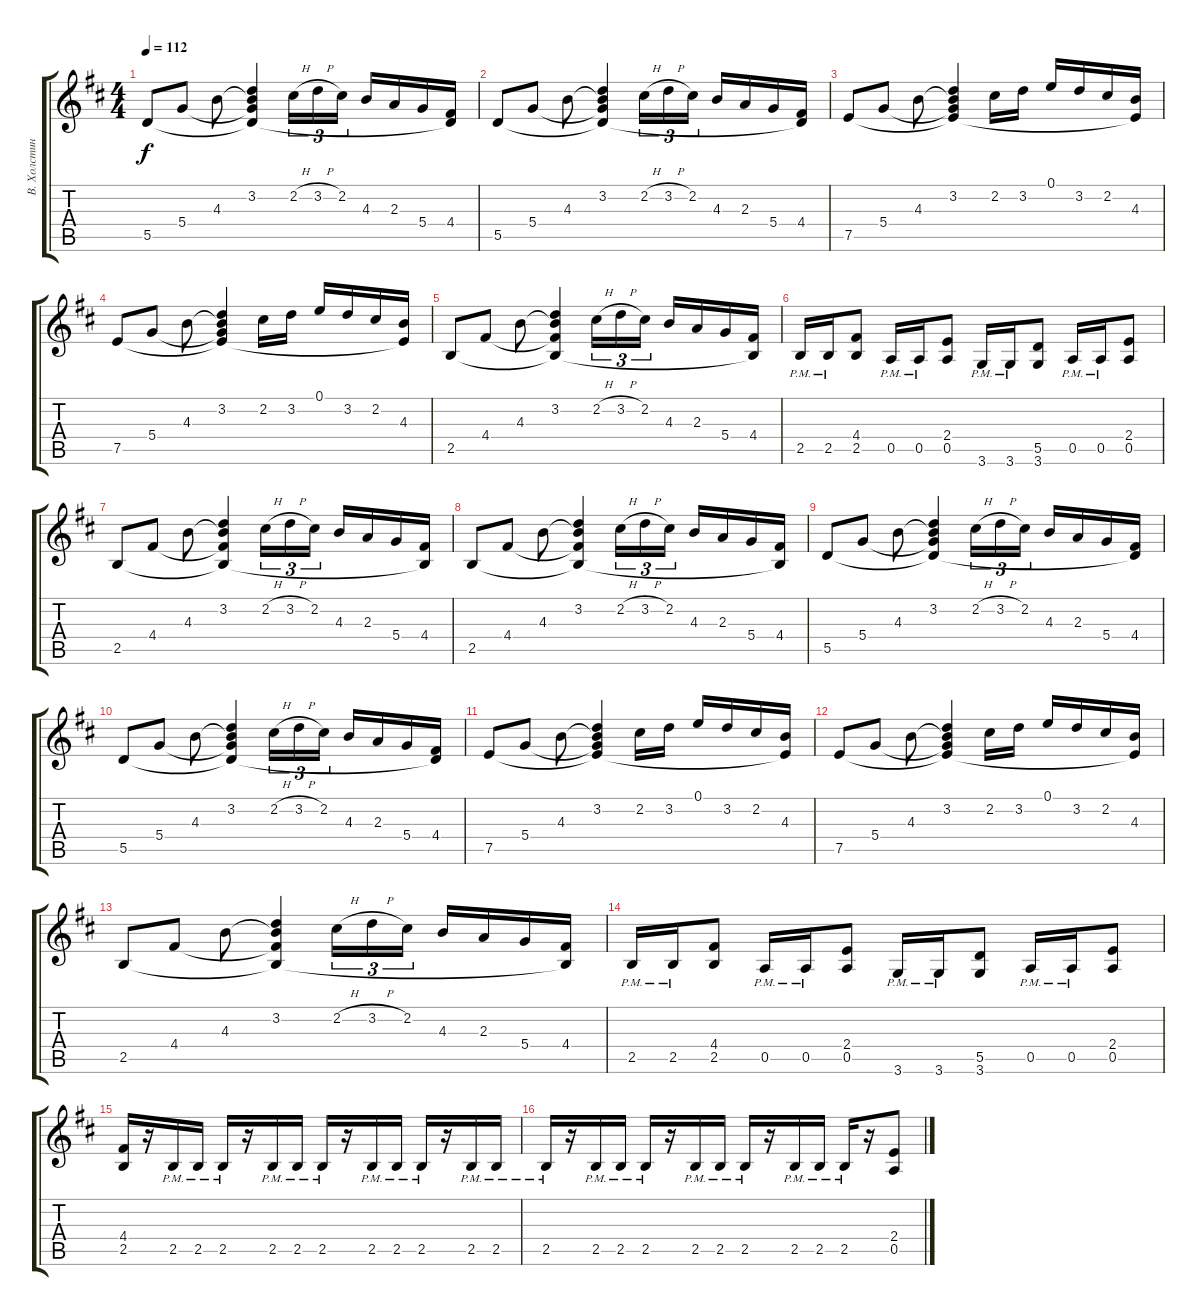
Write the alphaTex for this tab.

\track ("В. Холстинин" "В. Холстин") {instrument overdrivenguitar}
\staff {score tabs}
\tuning (E4 B3 G3 D3 A2 E2) {hide}
\ts (4 4)
\tempo 112
\clef g2
\ks d
5.5.8{dy f} 5.4.8 4.3.8 (3.2 4.3{t} 5.4{t} 5.5{t}).4 2.2{h}.16{tu (3 2)} 3.2{h}.16{tu (3 2)} 2.2.16{tu (3 2)} 4.3.16 2.3.16 5.4.16 (4.4 5.5{t}).16 |
5.5.8 5.4.8 4.3.8 (3.2 4.3{t} 5.4{t} 5.5{t}).4 2.2{h}.16{tu (3 2)} 3.2{h}.16{tu (3 2)} 2.2.16{tu (3 2)} 4.3.16 2.3.16 5.4.16 (4.4 5.5{t}).16 |
7.5.8 5.4.8 4.3.8 (3.2 4.3{t} 5.4{t} 7.5{t}).4 2.2.16 3.2.16 0.1.16 3.2.16 2.2.16 (4.3 7.5{t}).16 |
7.5.8 5.4.8 4.3.8 (3.2 4.3{t} 5.4{t} 7.5{t}).4 2.2.16 3.2.16 0.1.16 3.2.16 2.2.16 (4.3 7.5{t}).16 |
2.5.8 4.4.8 4.3.8 (3.2 4.3{t} 4.4{t} 2.5{t}).4 2.2{h}.16{tu (3 2)} 3.2{h}.16{tu (3 2)} 2.2.16{tu (3 2)} 4.3.16 2.3.16 5.4.16 (4.4 2.5{t}).16 |
2.5{pm}.16 2.5{pm}.16 (4.4 2.5).8 0.5{pm}.16 0.5{pm}.16 (2.4 0.5).8 3.6{pm}.16 3.6{pm}.16 (5.5 3.6).8 0.5{pm}.16 0.5{pm}.16 (2.4 0.5).8 |
2.5.8 4.4.8 4.3.8 (3.2 4.3{t} 4.4{t} 2.5{t}).4 2.2{h}.16{tu (3 2)} 3.2{h}.16{tu (3 2)} 2.2.16{tu (3 2)} 4.3.16 2.3.16 5.4.16 (4.4 2.5{t}).16 |
2.5.8 4.4.8 4.3.8 (3.2 4.3{t} 4.4{t} 2.5{t}).4 2.2{h}.16{tu (3 2)} 3.2{h}.16{tu (3 2)} 2.2.16{tu (3 2)} 4.3.16 2.3.16 5.4.16 (4.4 2.5{t}).16 |
5.5.8 5.4.8 4.3.8 (3.2 4.3{t} 5.4{t} 5.5{t}).4 2.2{h}.16{tu (3 2)} 3.2{h}.16{tu (3 2)} 2.2.16{tu (3 2)} 4.3.16 2.3.16 5.4.16 (4.4 5.5{t}).16 |
5.5.8 5.4.8 4.3.8 (3.2 4.3{t} 5.4{t} 5.5{t}).4 2.2{h}.16{tu (3 2)} 3.2{h}.16{tu (3 2)} 2.2.16{tu (3 2)} 4.3.16 2.3.16 5.4.16 (4.4 5.5{t}).16 |
7.5.8 5.4.8 4.3.8 (3.2 4.3{t} 5.4{t} 7.5{t}).4 2.2.16 3.2.16 0.1.16 3.2.16 2.2.16 (4.3 7.5{t}).16 |
7.5.8 5.4.8 4.3.8 (3.2 4.3{t} 5.4{t} 7.5{t}).4 2.2.16 3.2.16 0.1.16 3.2.16 2.2.16 (4.3 7.5{t}).16 |
2.5.8 4.4.8 4.3.8 (3.2 4.3{t} 4.4{t} 2.5{t}).4 2.2{h}.16{tu (3 2)} 3.2{h}.16{tu (3 2)} 2.2.16{tu (3 2)} 4.3.16 2.3.16 5.4.16 (4.4 2.5{t}).16 |
2.5{pm}.16 2.5{pm}.16 (4.4 2.5).8 0.5{pm}.16 0.5{pm}.16 (2.4 0.5).8 3.6{pm}.16 3.6{pm}.16 (5.5 3.6).8 0.5{pm}.16 0.5{pm}.16 (2.4 0.5).8 |
(4.4 2.5).16 r.16 2.5{pm}.16 2.5{pm}.16 2.5{pm}.16 r.16 2.5{pm}.16 2.5{pm}.16 2.5{pm}.16 r.16 2.5{pm}.16 2.5{pm}.16 2.5{pm}.16 r.16 2.5{pm}.16 2.5{pm}.16 |
2.5{pm}.16 r.16 2.5{pm}.16 2.5{pm}.16 2.5{pm}.16 r.16 2.5{pm}.16 2.5{pm}.16 2.5{pm}.16 r.16 2.5{pm}.16 2.5{pm}.16 2.5{pm}.16 r.16 (2.4 0.5).8
